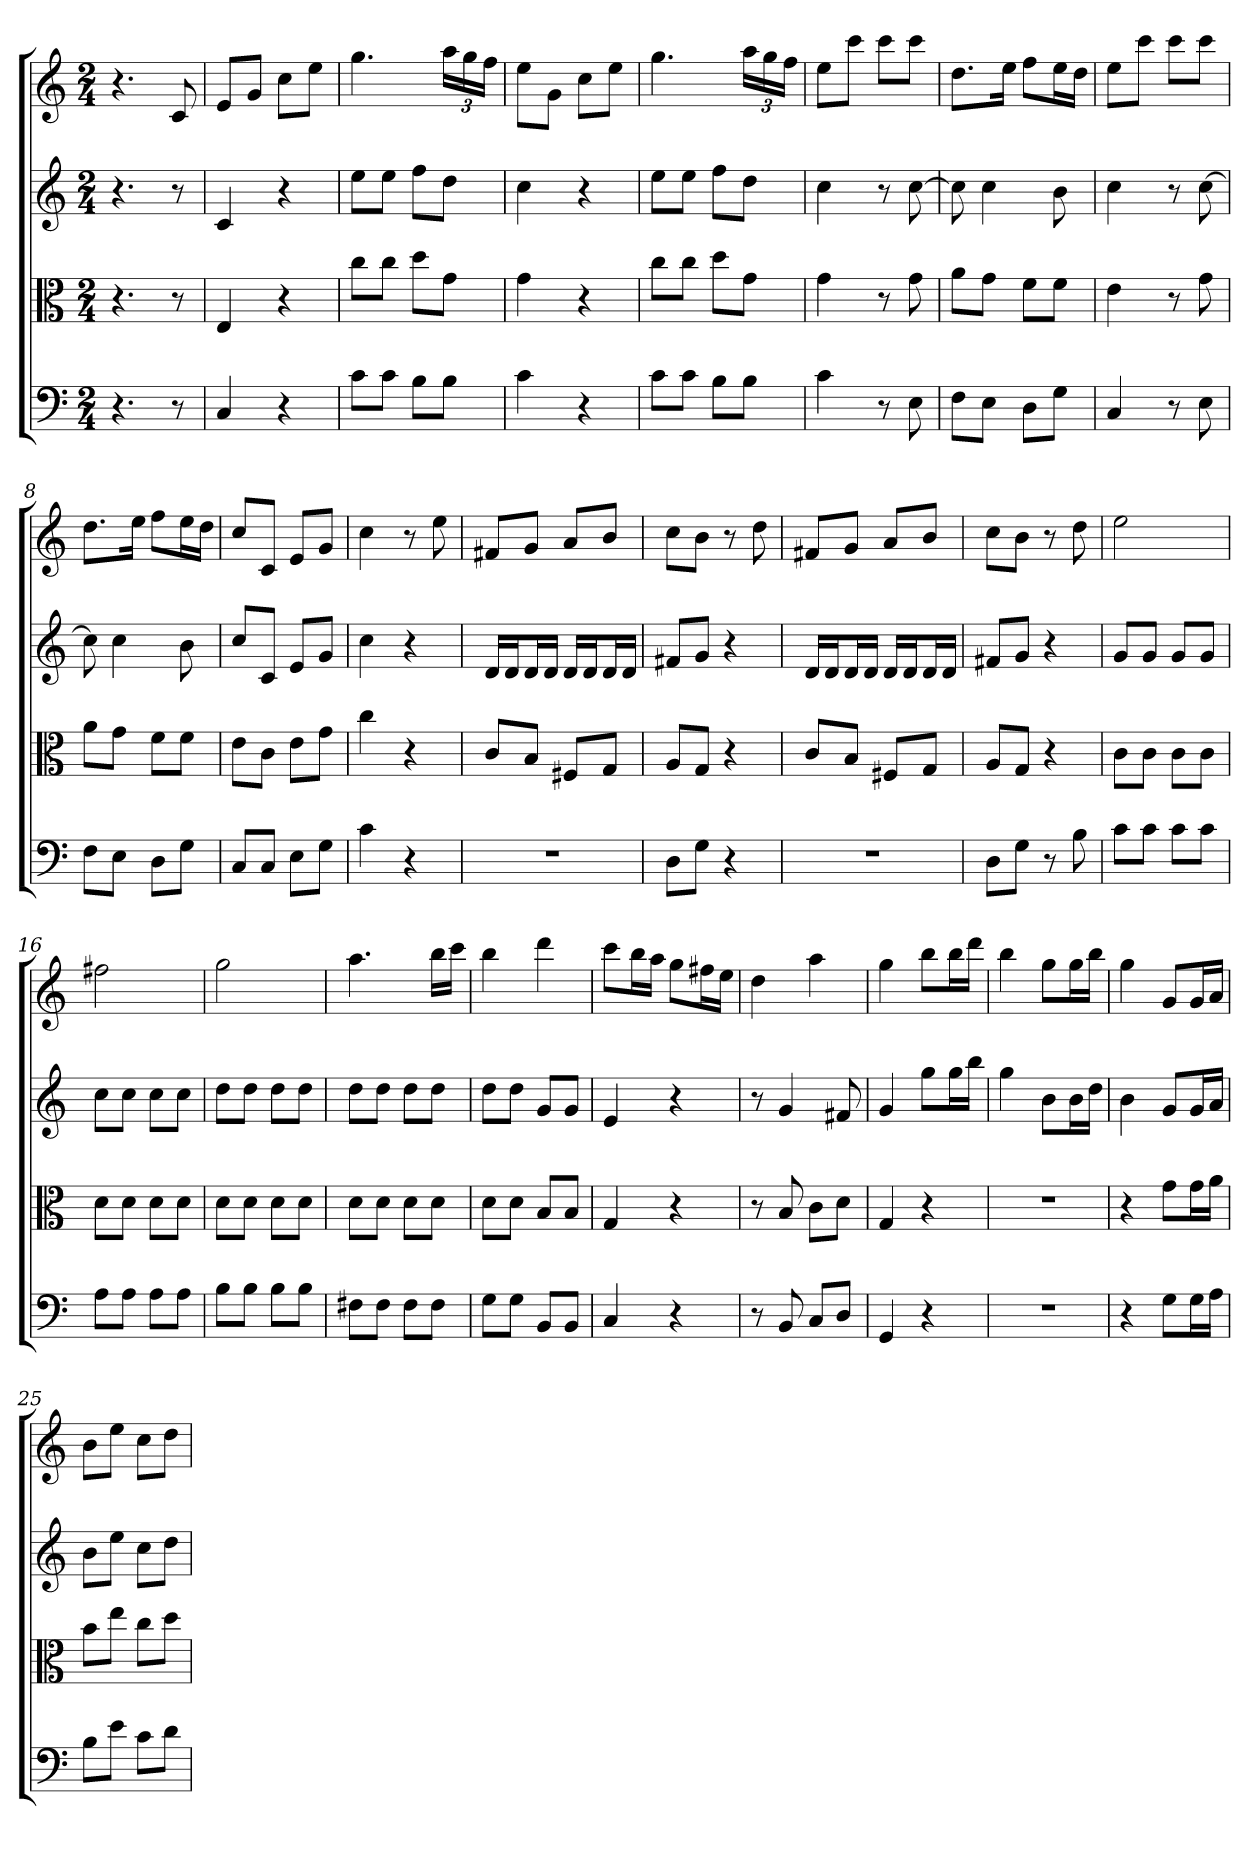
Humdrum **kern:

**kern	**kern	**kern	**kern
*part4	*part3	*part2	*part1
*staff4	*staff3	*staff2	*staff1
*clefF4	*clefC3	*	*
*k[]	*k[]	*k[]	*k[]
*C:	*C:	*C:	*C:
*M2/4	*M2/4	*M2/4	*M2/4
=	=	=	=
4.r	4.r	4.r	4.r
8r	8r	8r	8c
=1	=1	=1	=1
4C	4E	4c	8eL
.	.	.	8gJ
4r	4r	4r	8ccL
.	.	.	8eeJ
=2	=2	=2	=2
8c\L	8cc\L	8eeL	4.gg
8c\J	8cc\J	8eeJ	.
8B\L	8dd\L	8ffL	.
8B\J	8g\J	8ddJ	24aaLL
.	.	.	24gg
.	.	.	24ffJJ
=3	=3	=3	=3
4c	4g	4cc	8eeL
.	.	.	8gJ
4r	4r	4r	8ccL
.	.	.	8eeJ
=4	=4	=4	=4
8c\L	8cc\L	8eeL	4.gg
8c\J	8cc\J	8eeJ	.
8B\L	8dd\L	8ffL	.
8B\J	8g\J	8ddJ	24aaLL
.	.	.	24gg
.	.	.	24ffJJ
=5	=5	=5	=5
4c	4g	4cc	8eeL
.	.	.	8cccJ
8r	8r	8r	8cccL
8E	8g	[8cc	8cccJ
=6	=6	=6	=6
8F\L	8a\L	8cc]	8.ddL
8E\J	8g\J	4cc	.
.	.	.	16eeJk
8D\L	8f\L	.	8ffL
8G\J	8f\J	8b	16eeL
.	.	.	16ddJJ
=7	=7	=7	=7
4C	4e	4cc	8eeL
.	.	.	8cccJ
8r	8r	8r	8cccL
8E	8g	[8cc	8cccJ
=8	=8	=8	=8
8F\L	8a\L	8cc]	8.ddL
8E\J	8g\J	4cc	.
.	.	.	16eeJk
8D\L	8f\L	.	8ffL
8G\J	8f\J	8b	16eeL
.	.	.	16ddJJ
=9	=9	=9	=9
8C/L	8e\L	8ccL	8ccL
8C/J	8c\J	8cJ	8cJ
8E\L	8e\L	8eL	8eL
8G\J	8g\J	8gJ	8gJ
=10	=10	=10	=10
4c	4cc	4cc	4cc
4r	4r	4r	8r
.	.	.	8ee
=11	=11	=11	=11
2r	8c/L	16dLL	8f#XL
.	.	16dJ	.
.	8B/J	16dL	8gJ
.	.	16dJJ	.
.	8F#X/L	16dLL	8aL
.	.	16dJ	.
.	8G/J	16dL	8bJ
.	.	16dJJ	.
=12	=12	=12	=12
8D\L	8A/L	8f#XL	8ccL
8G\J	8G/J	8gJ	8bJ
4r	4r	4r	8r
.	.	.	8dd
=13	=13	=13	=13
2r	8c/L	16dLL	8f#XL
.	.	16dJ	.
.	8B/J	16dL	8gJ
.	.	16dJJ	.
.	8F#X/L	16dLL	8aL
.	.	16dJ	.
.	8G/J	16dL	8bJ
.	.	16dJJ	.
=14	=14	=14	=14
8D\L	8A/L	8f#XL	8ccL
8G\J	8G/J	8gJ	8bJ
8r	4r	4r	8r
8B	.	.	8dd
=15	=15	=15	=15
8c\L	8c\L	8gL	2ee
8c\J	8c\J	8gJ	.
8c\L	8c\L	8gL	.
8c\J	8c\J	8gJ	.
=16	=16	=16	=16
8A\L	8d\L	8ccL	2ff#X
8A\J	8d\J	8ccJ	.
8A\L	8d\L	8ccL	.
8A\J	8d\J	8ccJ	.
=17	=17	=17	=17
8B\L	8d\L	8ddL	2gg
8B\J	8d\J	8ddJ	.
8B\L	8d\L	8ddL	.
8B\J	8d\J	8ddJ	.
=18	=18	=18	=18
8F#X\L	8d\L	8ddL	4.aa
8F#\J	8d\J	8ddJ	.
8F#\L	8d\L	8ddL	.
8F#\J	8d\J	8ddJ	16bbLL
.	.	.	16cccJJ
=19	=19	=19	=19
8G\L	8d\L	8ddL	4bb
8G\J	8d\J	8ddJ	.
8BB/L	8B/L	8gL	4ddd
8BB/J	8B/J	8gJ	.
=20	=20	=20	=20
4C	4G	4e	8cccL
.	.	.	16bbL
.	.	.	16aaJJ
4r	4r	4r	8ggL
.	.	.	16ff#XL
.	.	.	16eeJJ
=21	=21	=21	=21
8r	8r	8r	4dd
8BB	8B	4g	.
8C/L	8c\L	.	4aa
8D/J	8d\J	8f#X	.
=22	=22	=22	=22
4GG	4G	4g	4gg
4r	4r	8ggL	8bbL
.	.	16ggL	16bbL
.	.	16bbJJ	16dddJJ
=23	=23	=23	=23
2r	2r	4gg	4bb
.	.	8bL	8ggL
.	.	16bL	16ggL
.	.	16ddJJ	16bbJJ
=24	=24	=24	=24
4r	4r	4b	4gg
8G\L	8g\L	8gL	8gL
16G\L	16g\L	16gL	16gL
16A\JJ	16a\JJ	16aJJ	16aJJ
=25	=25	=25	=25
8B\L	8b\L	8bL	8bL
8e\J	8ee\J	8eeJ	8eeJ
8c\L	8cc\L	8ccL	8ccL
8d\J	8dd\J	8ddJ	8ddJ
=	=	=	=
*-	*-	*-	*-
